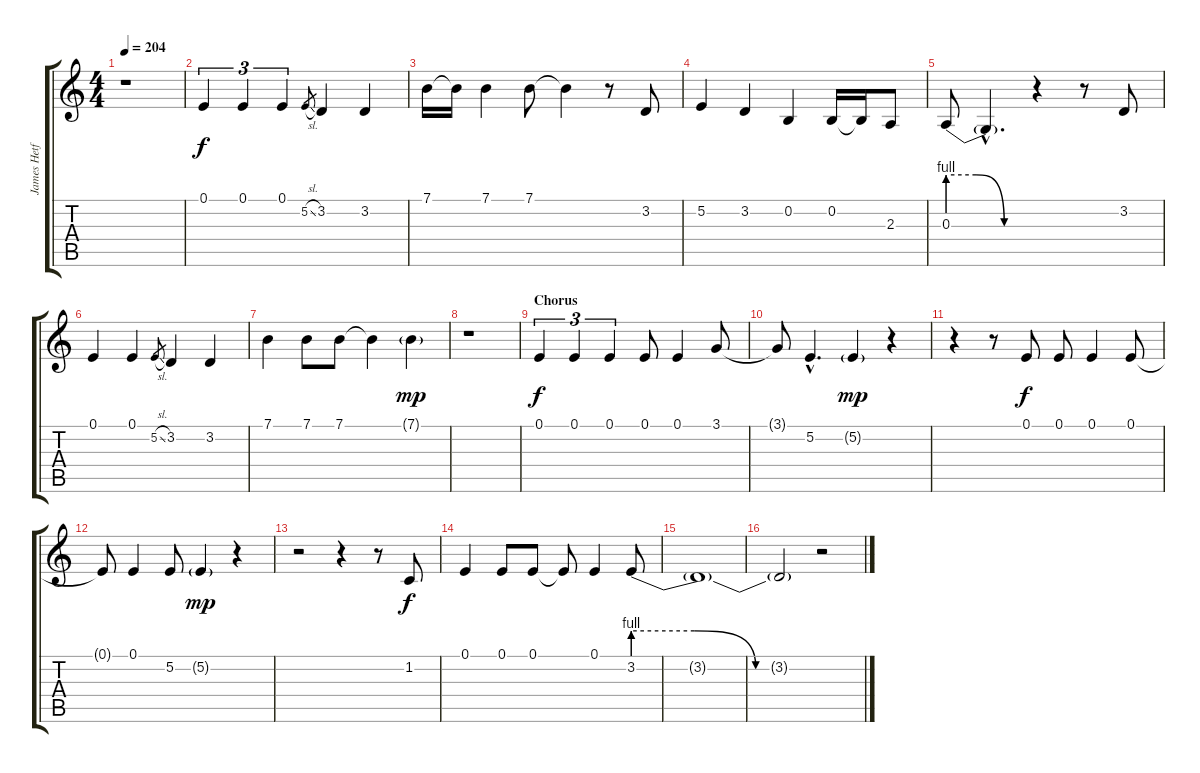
\track ("James Hetfield (Voice)" "James Hetf") {instrument lead6voice}
\staff {score tabs}
\tuning (E4 B3 G3 D3 A2 E2) {hide}
\ts (4 4)
\tempo 204
\clef g2
\ks c
r.1{dy f} |
0.1.4{tu (3 2)} 0.1.4{tu (3 2)} 0.1.4{tu (3 2)} 5.2{sl}.8{gr} 3.2.4 3.2.4 |
7.1.16 7.1{t}.16 7.1.4 7.1.8 7.1{t}.4 r.8 3.2.8 |
5.2.4 3.2.4 0.2.4 0.2.16 0.2{t}.16 2.3.8 |
0.3{be (custom 0 4 20 4 40 0 60 0)}.8 0.3{hac t}.4{d} r.4 r.8 3.2.8 |
0.1.4 0.1.4 5.2{sl}.8{gr} 3.2.4 3.2.4 |
7.1.4 7.1.8 7.1.8 7.1{t}.4 7.1{g}.4{dy mp} |
r.1 |
\section ("" "Chorus")
0.1.4{tu (3 2) dy f} 0.1.4{tu (3 2)} 0.1.4{tu (3 2)} 0.1.8 0.1.4 3.1.8 |
3.1{t}.8 5.2{hac}.4{d} 5.2{g}.4{dy mp} r.4 |
r.4 r.8 0.1.8{dy f} 0.1.8 0.1.4 0.1.8 |
0.1{t}.8 0.1.4 5.2.8 5.2{g}.4{dy mp} r.4 |
r.2 r.4 r.8 1.2.8{dy f} |
0.1.4 0.1.8 0.1.8 0.1{t}.8 0.1.4 3.2{be (custom 0 4 20 4 40 0 60 0)}.8 |
3.2{t}.1 |
3.2{t}.2 r.2
